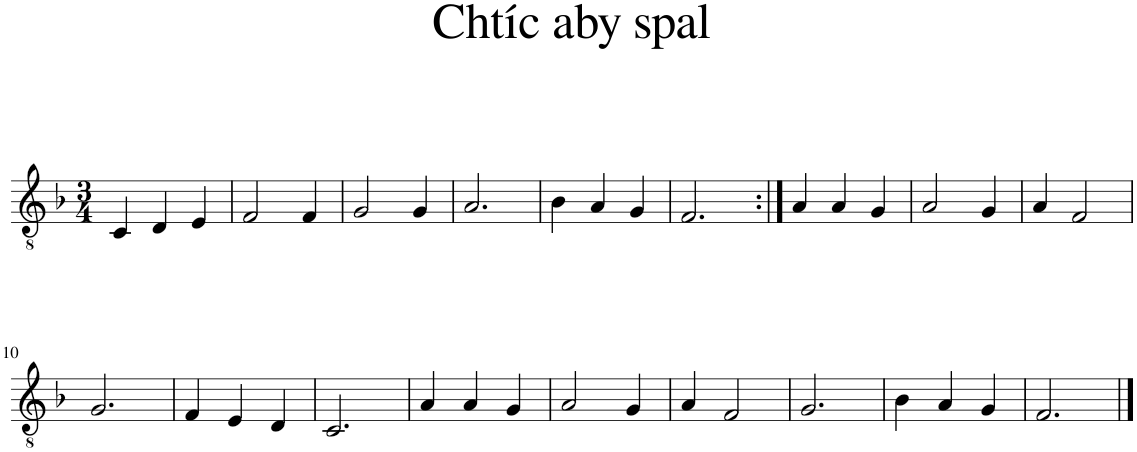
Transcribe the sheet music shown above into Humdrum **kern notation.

**kern
*part1
*staff1
*I"Elektrická kytara
*I'El. kyt.
*clefGv2
*k[b-]
*M3/4
=1
4C/
4D/
4E/
=2
2F/
4F/
=3
2G/
4G/
=4
2.A/
=5
4B-\
4A/
4G/
=6
2.F/
=7:|!
4A/
4A/
4G/
=8
2A/
4G/
=9
4A/
2F/
!!LO:LB:g=z
=10
2.G/
=11
4F/
4E/
4D/
=12
2.C/
=13
4A/
4A/
4G/
=14
2A/
4G/
=15
4A/
2F/
=16
2.G/
=17
4B-\
4A/
4G/
=18
2.F/
==
*-
